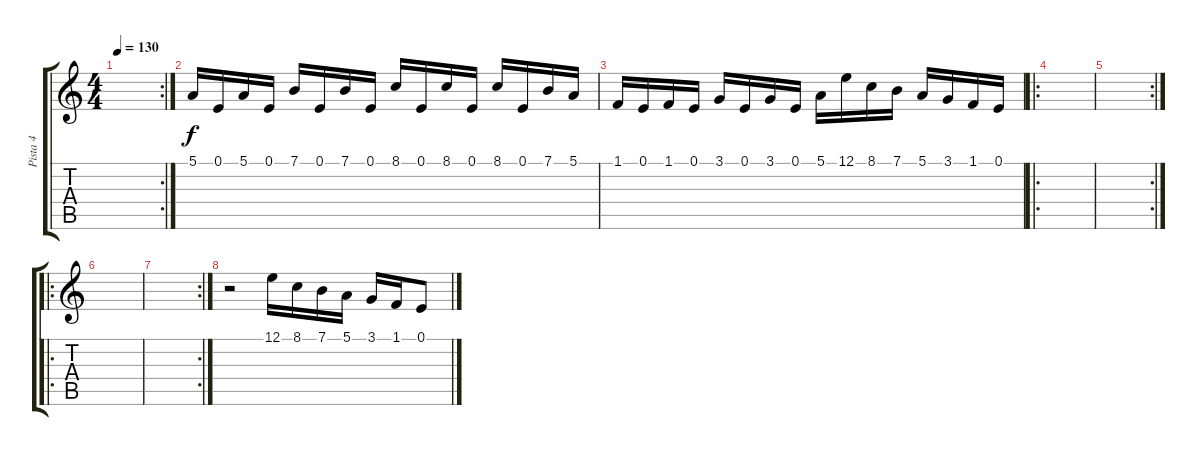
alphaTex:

\track ("Pista 4" "Pista 4") {instrument harpsichord}
\staff {score tabs}
\tuning (E4 B3 G3 D3 A2 E2) {hide}
\rc 2
\ts (4 4)
\tempo 130
\clef g2
\ks c
|
5.1.16 0.1.16 5.1.16 0.1.16 7.1.16 0.1.16 7.1.16 0.1.16 8.1.16 0.1.16 8.1.16 0.1.16 8.1.16 0.1.16 7.1.16 5.1.16 |
1.1.16 0.1.16 1.1.16 0.1.16 3.1.16 0.1.16 3.1.16 0.1.16 5.1.16 12.1.16 8.1.16 7.1.16 5.1.16 3.1.16 1.1.16 0.1.16 |
\ro
|
\rc 2
|
\ro
|
\rc 2
|
r.2 12.1.16 8.1.16 7.1.16 5.1.16 3.1.16 1.1.16 0.1.8
